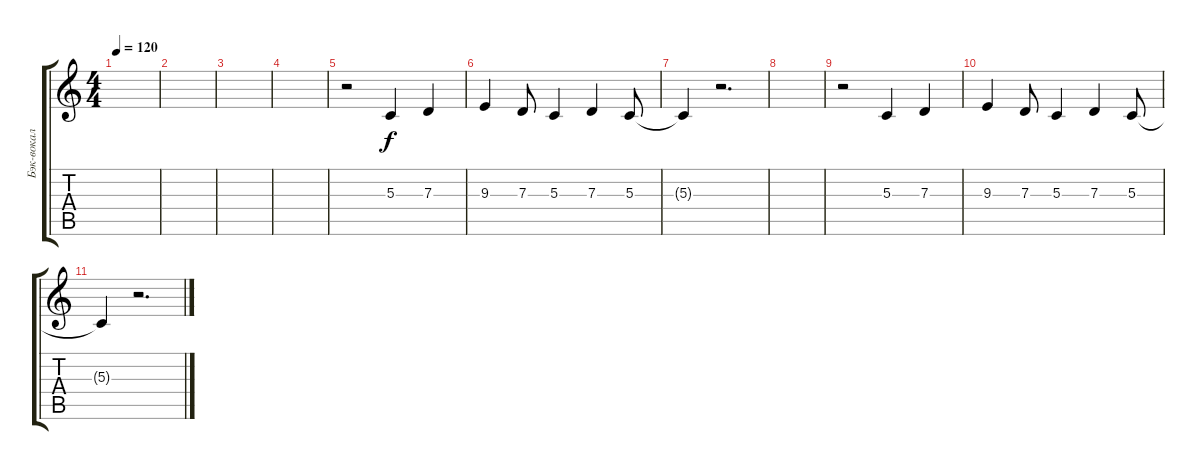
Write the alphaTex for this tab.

\track ("Бэк-вокал" "Бэк-вокал") {instrument choiraahs}
\staff {score tabs}
\tuning (E4 B3 G3 D3 A2 E2) {hide}
\ts (4 4)
\tempo 120
\clef g2
\ks c
|
|
|
|
r.2 5.3.4 7.3.4 |
9.3.4 7.3.8 5.3.4 7.3.4 5.3.8 |
5.3{t}.4 r.2{d} |
|
r.2 5.3.4 7.3.4 |
9.3.4 7.3.8 5.3.4 7.3.4 5.3.8 |
5.3{t}.4 r.2{d}
